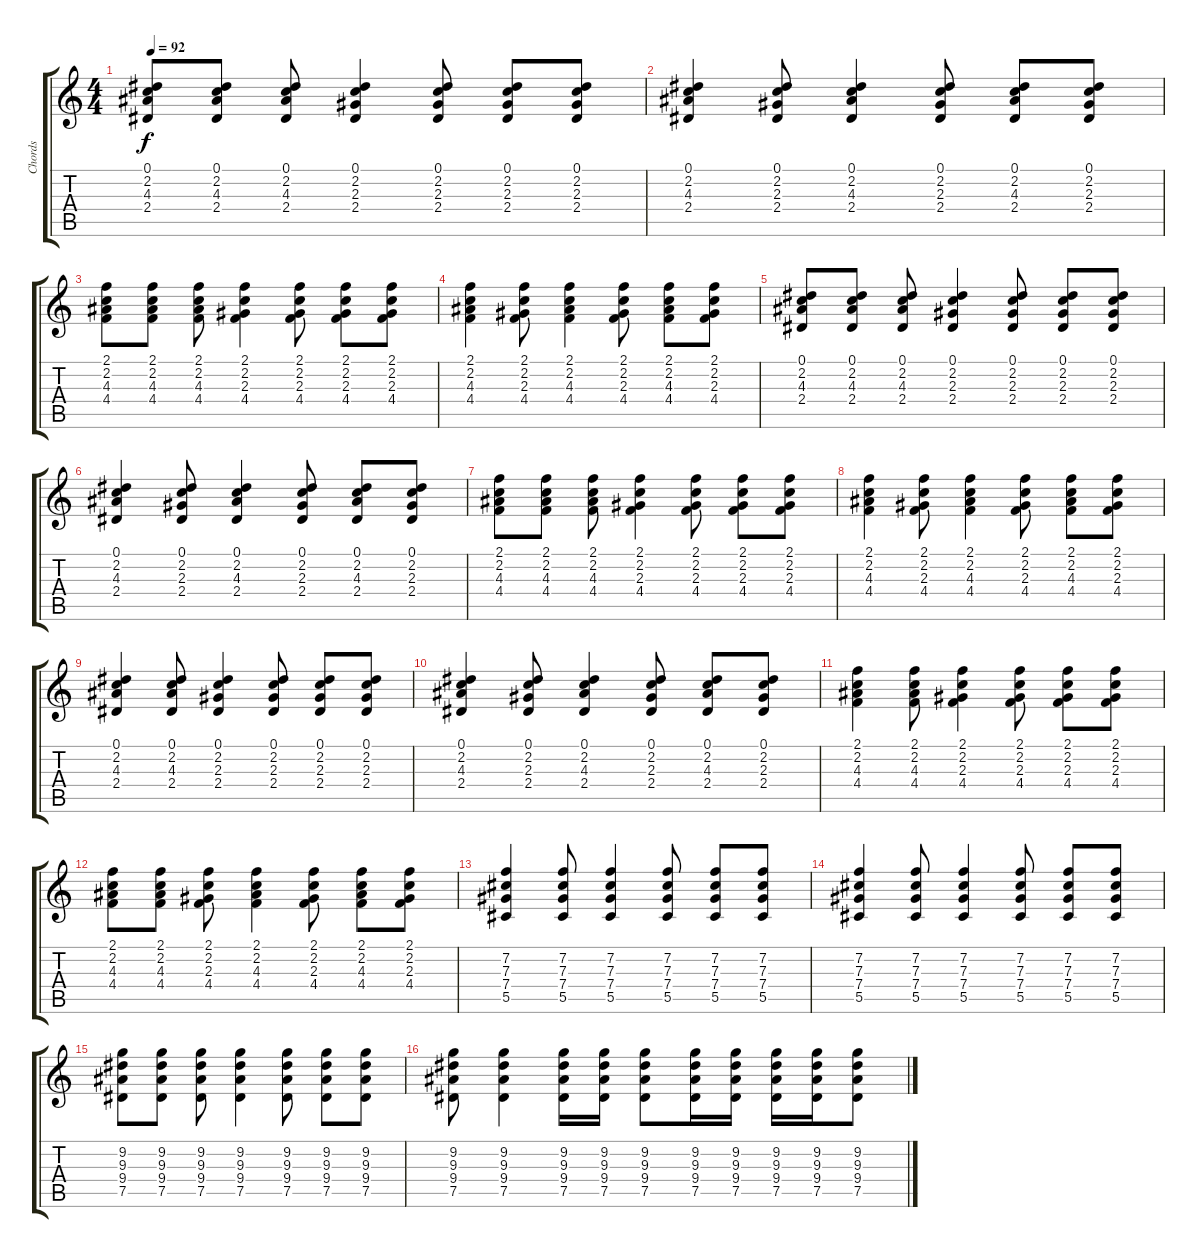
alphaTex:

\track ("Chords" "Chords") {instrument acousticguitarsteel}
\staff {score tabs}
\tuning (Eb4 Bb3 Gb3 Db3 Ab2 Eb2) {hide}
\ts (4 4)
\tempo 92
\clef g2
\ks c
(0.1 2.2 4.3 2.4).8{dy f} (0.1 2.2 4.3 2.4).8 (0.1 2.2 4.3 2.4).8 (0.1 2.2 2.3 2.4).4 (0.1 2.2 2.3 2.4).8 (0.1 2.2 2.3 2.4).8 (0.1 2.2 2.3 2.4).8 |
(0.1 2.2 4.3 2.4).4 (0.1 2.2 2.3 2.4).8 (0.1 2.2 4.3 2.4).4 (0.1 2.2 2.3 2.4).8 (0.1 2.2 4.3 2.4).8 (0.1 2.2 2.3 2.4).8 |
(2.1 2.2 4.3 4.4).8 (2.1 2.2 4.3 4.4).8 (2.1 2.2 4.3 4.4).8 (2.1 2.2 2.3 4.4).4 (2.1 2.2 2.3 4.4).8 (2.1 2.2 2.3 4.4).8 (2.1 2.2 2.3 4.4).8 |
(2.1 2.2 4.3 4.4).4 (2.1 2.2 2.3 4.4).8 (2.1 2.2 4.3 4.4).4 (2.1 2.2 2.3 4.4).8 (2.1 2.2 4.3 4.4).8 (2.1 2.2 2.3 4.4).8 |
(0.1 2.2 4.3 2.4).8 (0.1 2.2 4.3 2.4).8 (0.1 2.2 4.3 2.4).8 (0.1 2.2 2.3 2.4).4 (0.1 2.2 2.3 2.4).8 (0.1 2.2 2.3 2.4).8 (0.1 2.2 2.3 2.4).8 |
(0.1 2.2 4.3 2.4).4 (0.1 2.2 2.3 2.4).8 (0.1 2.2 4.3 2.4).4 (0.1 2.2 2.3 2.4).8 (0.1 2.2 4.3 2.4).8 (0.1 2.2 2.3 2.4).8 |
(2.1 2.2 4.3 4.4).8 (2.1 2.2 4.3 4.4).8 (2.1 2.2 4.3 4.4).8 (2.1 2.2 2.3 4.4).4 (2.1 2.2 2.3 4.4).8 (2.1 2.2 2.3 4.4).8 (2.1 2.2 2.3 4.4).8 |
(2.1 2.2 4.3 4.4).4 (2.1 2.2 2.3 4.4).8 (2.1 2.2 4.3 4.4).4 (2.1 2.2 2.3 4.4).8 (2.1 2.2 4.3 4.4).8 (2.1 2.2 2.3 4.4).8 |
(0.1 2.2 4.3 2.4).4 (0.1 2.2 4.3 2.4).8 (0.1 2.2 2.3 2.4).4 (0.1 2.2 2.3 2.4).8 (0.1 2.2 2.3 2.4).8 (0.1 2.2 2.3 2.4).8 |
(0.1 2.2 4.3 2.4).4 (0.1 2.2 2.3 2.4).8 (0.1 2.2 4.3 2.4).4 (0.1 2.2 2.3 2.4).8 (0.1 2.2 4.3 2.4).8 (0.1 2.2 2.3 2.4).8 |
(2.1 2.2 4.3 4.4).4 (2.1 2.2 4.3 4.4).8 (2.1 2.2 2.3 4.4).4 (2.1 2.2 2.3 4.4).8 (2.1 2.2 2.3 4.4).8 (2.1 2.2 2.3 4.4).8 |
(2.1 2.2 4.3 4.4).8 (2.1 2.2 4.3 4.4).8 (2.1 2.2 2.3 4.4).8 (2.1 2.2 4.3 4.4).4 (2.1 2.2 2.3 4.4).8 (2.1 2.2 4.3 4.4).8 (2.1 2.2 2.3 4.4).8 |
(7.2 7.3 7.4 5.5).4 (7.2 7.3 7.4 5.5).8 (7.2 7.3 7.4 5.5).4 (7.2 7.3 7.4 5.5).8 (7.2 7.3 7.4 5.5).8 (7.2 7.3 7.4 5.5).8 |
(7.2 7.3 7.4 5.5).4 (7.2 7.3 7.4 5.5).8 (7.2 7.3 7.4 5.5).4 (7.2 7.3 7.4 5.5).8 (7.2 7.3 7.4 5.5).8 (7.2 7.3 7.4 5.5).8 |
(9.2 9.3 9.4 7.5).8 (9.2 9.3 9.4 7.5).8 (9.2 9.3 9.4 7.5).8 (9.2 9.3 9.4 7.5).4 (9.2 9.3 9.4 7.5).8 (9.2 9.3 9.4 7.5).8 (9.2 9.3 9.4 7.5).8 |
(9.2 9.3 9.4 7.5).8 (9.2 9.3 9.4 7.5).4 (9.2 9.3 9.4 7.5).16 (9.2 9.3 9.4 7.5).16 (9.2 9.3 9.4 7.5).8 (9.2 9.3 9.4 7.5).16 (9.2 9.3 9.4 7.5).16 (9.2 9.3 9.4 7.5).16 (9.2 9.3 9.4 7.5).16 (9.2 9.3 9.4 7.5).8
